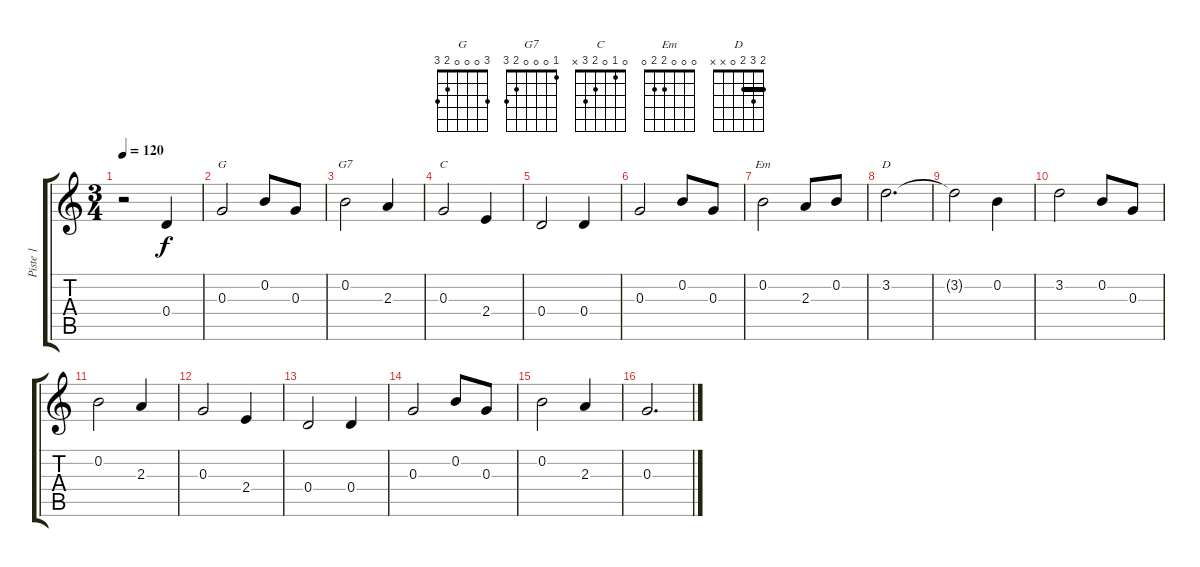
\track ("Piste 1" "Piste 1") {instrument acousticguitarsteel}
\staff {score tabs}
\tuning (E4 B3 G3 D3 A2 E2) {hide}
\chord ("G" 3 0 0 0 2 3)
\chord ("G7" 1 0 0 0 2 3)
\chord ("C" 0 1 0 2 3 x)
\chord ("Em" 0 0 0 2 2 0)
\chord ("D" 2 3 2 0 x x) {barre 2}
\ts (3 4)
\tempo 120
\clef g2
\ks c
r.2{dy f instrument acousticguitarsteel} 0.4.4 |
0.3.2{ch "G"} 0.2.8 0.3.8 |
0.2.2{ch "G7"} 2.3.4 |
0.3.2{ch "C"} 2.4.4 |
0.4.2 0.4.4 |
0.3.2 0.2.8 0.3.8 |
0.2.2{ch "Em"} 2.3.8 0.2.8 |
3.2.2{d ch "D"} |
3.2{t}.2 0.2.4 |
3.2.2 0.2.8 0.3.8 |
0.2.2 2.3.4 |
0.3.2 2.4.4 |
0.4.2 0.4.4 |
0.3.2 0.2.8 0.3.8 |
0.2.2 2.3.4 |
0.3.2{d}
